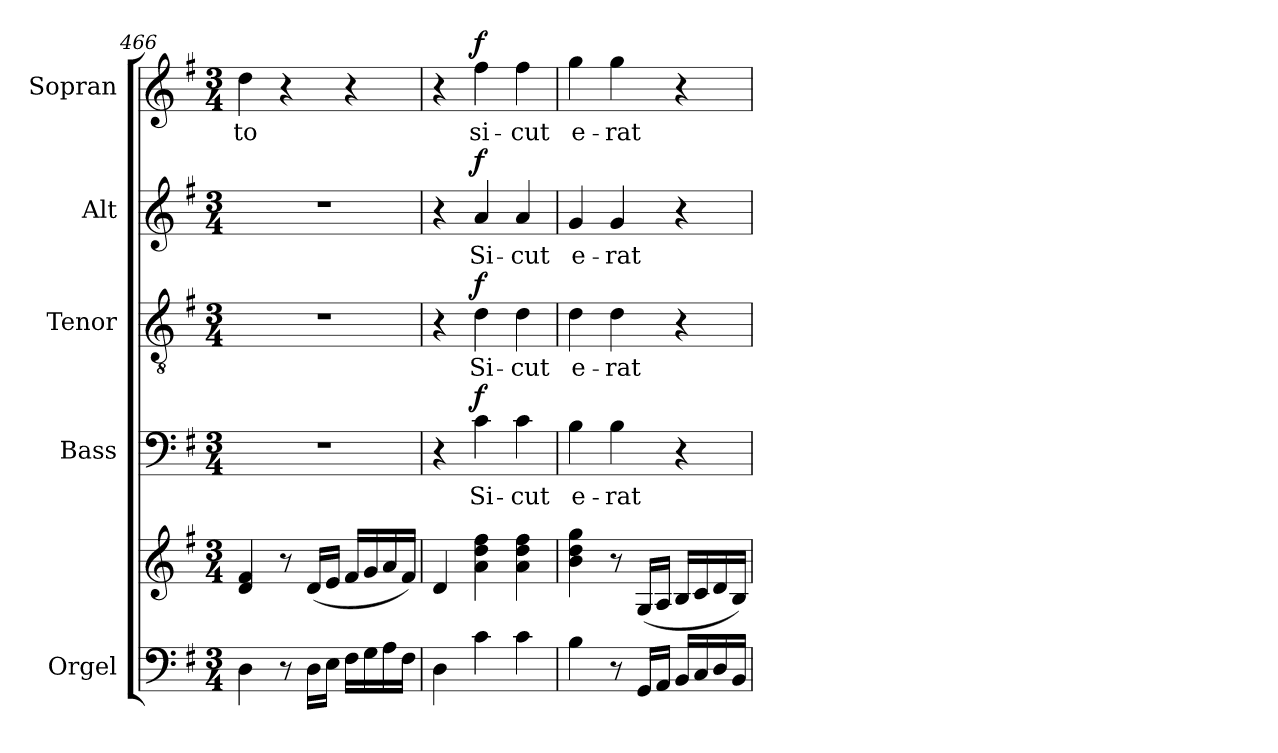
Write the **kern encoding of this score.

**kern	**kern	**kern	**text	**dynam	**kern	**text	**dynam	**kern	**text	**dynam	**kern	**text	**dynam
*part5	*part5	*part4	*part4	*part4	*part3	*part3	*part3	*part2	*part2	*part2	*part1	*part1	*part1
*staff6	*staff5	*staff4	*staff4	*staff4	*staff3	*staff3	*staff3	*staff2	*staff2	*staff2	*staff1	*staff1	*staff1
*I"Orgel	*	*I"Bass	*	*	*I"Tenor	*	*	*I"Alt	*	*	*I"Sopran	*	*
*I'Org.	*	*I'B.	*	*	*I'T.	*	*	*I'A.	*	*	*I'S.	*	*
*clefF4	*clefG2	*clefF4	*	*	*clefGv2	*	*	*clefG2	*	*	*clefG2	*	*
*k[f#]	*k[f#]	*k[f#]	*	*	*k[f#]	*	*	*k[f#]	*	*	*k[f#]	*	*
*G:	*G:	*G:	*	*	*G:	*	*	*G:	*	*	*G:	*	*
*M3/4	*M3/4	*M3/4	*	*	*M3/4	*	*	*M3/4	*	*	*M3/4	*	*
=466	=466	=466	=466	=466	=466	=466	=466	=466	=466	=466	=466	=466	=466
!	!	!	!	!	!	!	!	!	!	!	!	!LO:LY:b	!
4D\	4d/ 4f#/	2.r	.	.	2.r	.	.	2.r	.	.	4dd\	-to	.
8r	8r	.	.	.	.	.	.	.	.	.	4r	.	.
16D\LL	(<16d/LL	.	.	.	.	.	.	.	.	.	.	.	.
16E\JJ	16e/JJ	.	.	.	.	.	.	.	.	.	.	.	.
16F#\LL	16f#/LL	.	.	.	.	.	.	.	.	.	4r	.	.
16G\	16g/	.	.	.	.	.	.	.	.	.	.	.	.
16A\	16a/	.	.	.	.	.	.	.	.	.	.	.	.
16F#\JJ	16f#/JJ)	.	.	.	.	.	.	.	.	.	.	.	.
=467	=467	=467	=467	=467	=467	=467	=467	=467	=467	=467	=467	=467	=467
4D\	4d/	4r	.	.	4r	.	.	4r	.	.	4r	.	.
!	!	!	!LO:LY:b	!LO:DY:a	!	!LO:LY:b	!LO:DY:a	!	!LO:LY:b	!LO:DY:a	!	!LO:LY:b	!LO:DY:a
4c\	4a\ 4dd\ 4ff#\	4c\	Si-	f	4d\	Si-	f	4a/	Si-	f	4ff#\	si-	f
!	!	!	!LO:LY:b	!	!	!LO:LY:b	!	!	!LO:LY:b	!	!	!LO:LY:b	!
4c\	4a\ 4dd\ 4ff#\	4c\	-cut	.	4d\	-cut	.	4a/	-cut	.	4ff#\	-cut	.
=468	=468	=468	=468	=468	=468	=468	=468	=468	=468	=468	=468	=468	=468
!	!	!	!LO:LY:b	!	!	!LO:LY:b	!	!	!LO:LY:b	!	!	!LO:LY:b	!
4B\	4b\ 4dd\ 4gg\	4B\	e-	.	4d\	e-	.	4g/	e-	.	4gg\	e-	.
!	!	!	!LO:LY:b	!	!	!LO:LY:b	!	!	!LO:LY:b	!	!	!LO:LY:b	!
8r	8r	4B\	-rat	.	4d\	-rat	.	4g/	-rat	.	4gg\	-rat	.
16GG/LL	(<16G/LL	.	.	.	.	.	.	.	.	.	.	.	.
16AA/JJ	16A/JJ	.	.	.	.	.	.	.	.	.	.	.	.
16BB/LL	16B/LL	4r	.	.	4r	.	.	4r	.	.	4r	.	.
16C/	16c/	.	.	.	.	.	.	.	.	.	.	.	.
16D/	16d/	.	.	.	.	.	.	.	.	.	.	.	.
16BB/JJ	16B/JJ)	.	.	.	.	.	.	.	.	.	.	.	.
=	=	=	=	=	=	=	=	=	=	=	=	=	=
*-	*-	*-	*-	*-	*-	*-	*-	*-	*-	*-	*-	*-	*-
